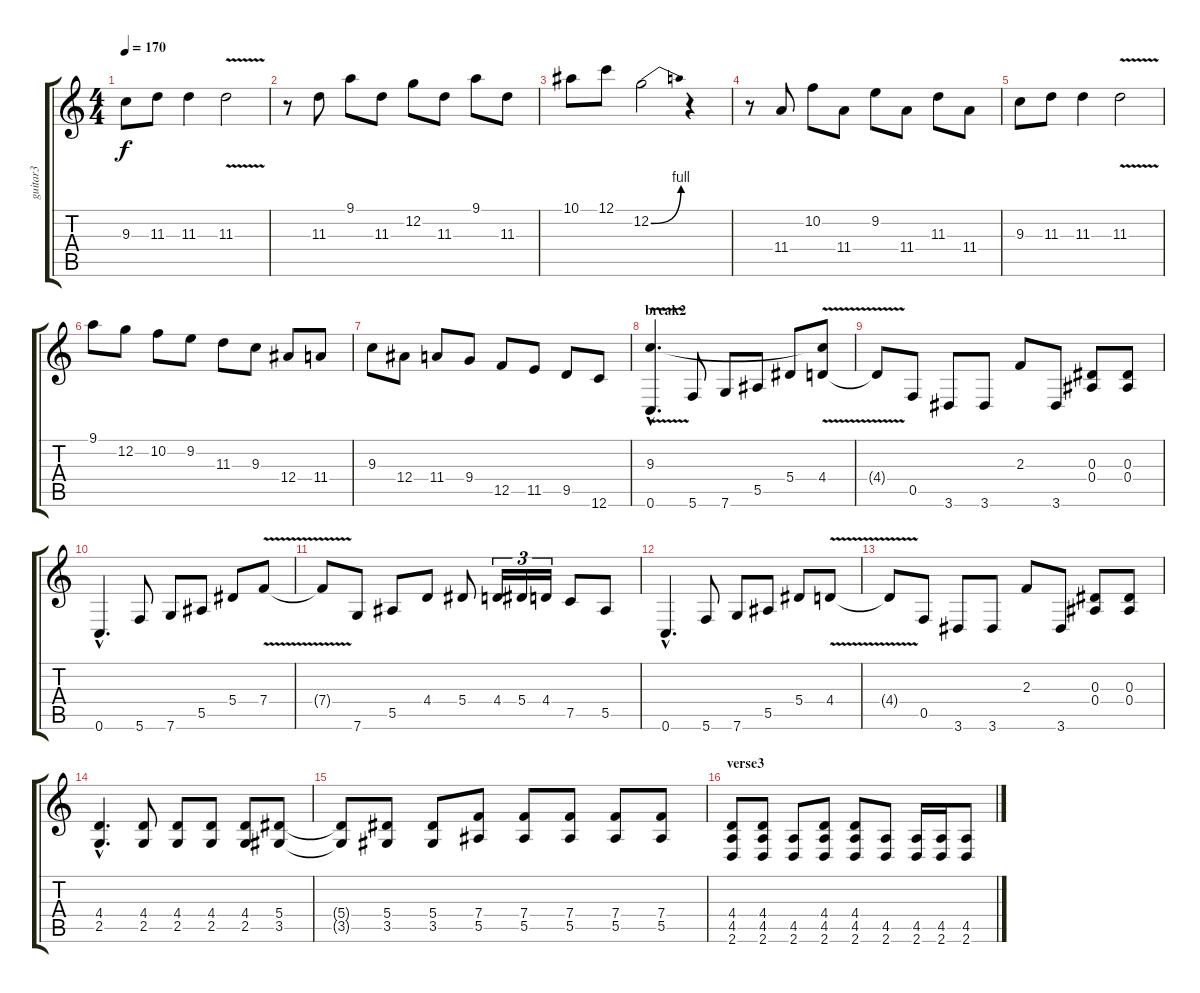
\track ("guitar3" "guitar3") {instrument distortionguitar}
\staff {score tabs}
\tuning (C4 G3 Eb3 Bb2 F2 C2) {hide}
\ts (4 4)
\tempo 170
\clef g2
\ks c
9.3.8{dy f} 11.3.8 11.3.4 11.3{v}.2 |
r.8 11.3.8 9.1.8 11.3.8 12.2.8 11.3.8 9.1.8 11.3.8 |
10.1.8 12.1.8 12.2{be (bend 0 0 60 4)}.2 r.4 |
r.8 11.4.8 10.2.8 11.4.8 9.2.8 11.4.8 11.3.8 11.4.8 |
9.3.8 11.3.8 11.3.4 11.3{v}.2 |
9.1.8 12.2.8 10.2.8 9.2.8 11.3.8 9.3.8 12.4.8 11.4.8 |
9.3.8 12.4.8 11.4.8 9.4.8 12.5.8 11.5.8 9.5.8 12.6.8 |
\section ("" "break2")
(9.3{v hac} 0.6{hac}).4{d} 5.6.8 7.6.8 5.5.8 5.4.8 (9.3{t} 4.4{v}).8 |
4.4{t}.8 0.5.8 3.6.8 3.6.8 2.3.8 3.6.8 (0.3 0.4).8 (0.3 0.4).8 |
0.6{hac}.4{d} 5.6.8 7.6.8 5.5.8 5.4.8 7.4{v}.8 |
7.4{t}.8 7.6.8 5.5.8 4.4.8 5.4.8 4.4.16{tu (3 2)} 5.4.16{tu (3 2)} 4.4.16{tu (3 2)} 7.5.8 5.5.8 |
0.6{hac}.4{d} 5.6.8 7.6.8 5.5.8 5.4.8 4.4{v}.8 |
4.4{t}.8 0.5.8 3.6.8 3.6.8 2.3.8 3.6.8 (0.3 0.4).8 (0.3 0.4).8 |
(4.4{hac} 2.5{hac}).4{d} (4.4 2.5).8 (4.4 2.5).8 (4.4 2.5).8 (4.4 2.5).8 (5.4 3.5).8 |
(5.4{t} 3.5{t}).8 (5.4 3.5).8 (5.4 3.5).8 (7.4 5.5).8 (7.4 5.5).8 (7.4 5.5).8 (7.4 5.5).8 (7.4 5.5).8 |
\section ("" "verse3")
(4.4 4.5 2.6).8 (4.4 4.5 2.6).8 (4.5 2.6).8 (4.4 4.5 2.6).8 (4.4 4.5 2.6).8 (4.5 2.6).8 (4.5 2.6).16 (4.5 2.6).16 (4.5 2.6).8
